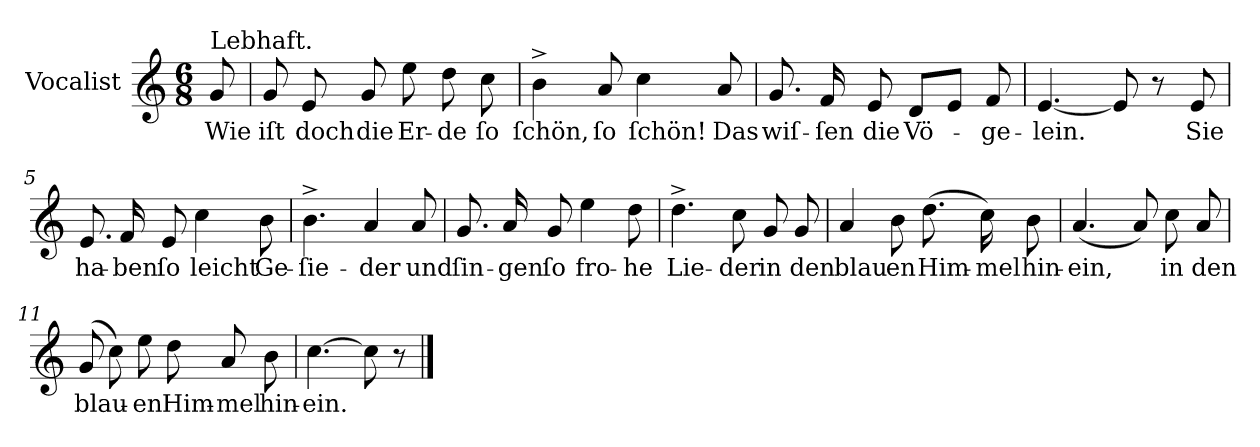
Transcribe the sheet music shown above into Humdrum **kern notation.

**kern	**text
*part1	*part1
*staff1	*staff1
*I"Vocalist	*
*clefG2	*
*k[]	*
*C:	*
*M6/8	*
=	=
!LO:TX:a:t=Lebhaft.	!
8g	Wie
=1	=1
8g	iſt
8e	doch
8g	die
8ee	Er-
8dd	-de
8cc	ſo
=2	=2
4b^	ſchön,
8a	ſo
4cc	ſchön!
8a	Das
=3	=3
8.g	wiſ-
16f	-ſen
8e	die
8dL	Vö-
8eJ	.
8f	-ge-
=4	=4
[4.e	-lein.
8e]	.
8r	.
8e	Sie
=5	=5
8.e	ha-
16f	-ben
8e	ſo
4cc	leicht
8b	Ge-
=6	=6
4.b^	-ſie-
4a	-der
8a	und
=7	=7
8.g	ſin-
16a	-gen
8g	ſo
4ee	fro-
8dd	-he
=8	=8
4.dd^	Lie-
8cc	-der
8g	in
8g	den
=9	=9
4a	blau
8b	en
(8.dd	Him-
16cc)	-mel
8b	hin-
=10	=10
(4.a	-ein,
8a)	.
8cc	in
8a	den
=11	=11
(<8g	blau-
8cc)	.
8ee	-en
8dd	Him-
8a	-mel
8b	hin-
=12	=12
[4.cc	-ein.
8cc]	.
8r	.
==	==
*-	*-
